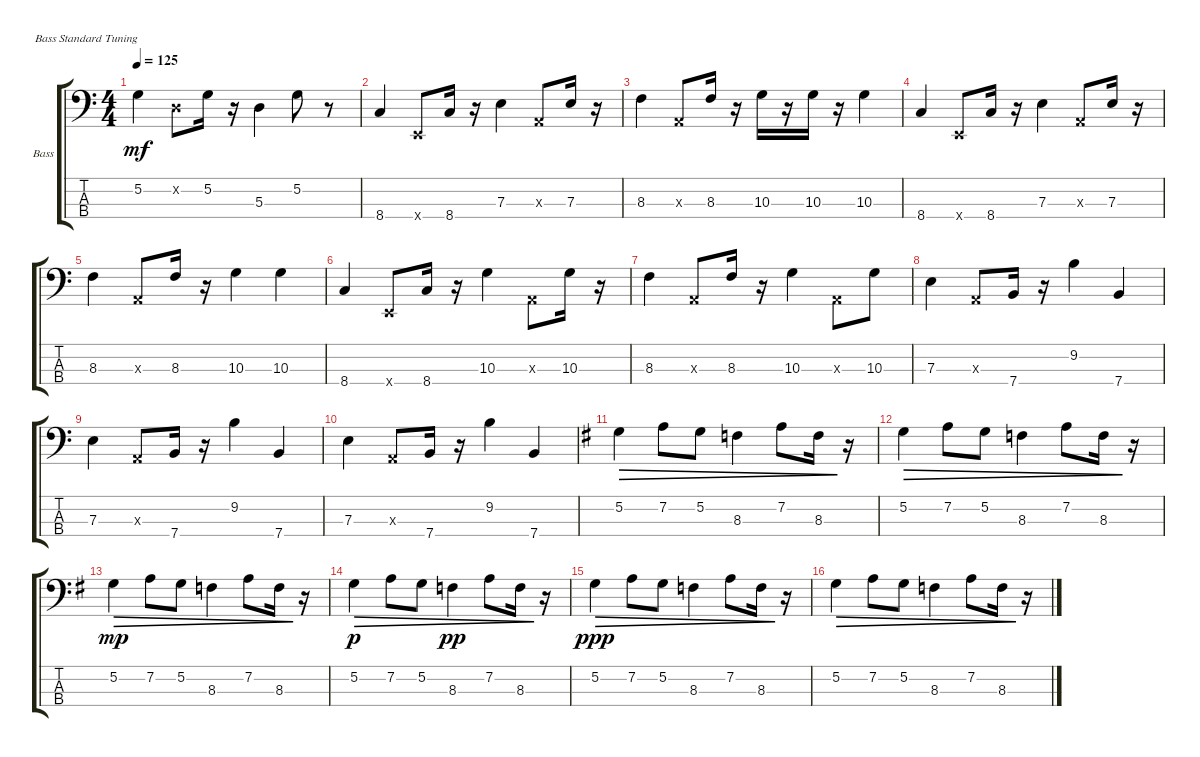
\defaultSystemsLayout 4
\bracketExtendMode groupsimilarinstruments
\firstSystemTrackNameOrientation horizontal
\otherSystemsTrackNameOrientation horizontal
\track ("Bass" "Bass") {instrument electricbassfinger}
\staff {score tabs}
\tuning (G2 D2 A1 E1)
\ts (4 4)
\tempo 125
\clef f4
\scale
0.333333
\ks c
5.2.4{dy mf} 0.2{x}.8 5.2.16 r.16 5.3.4 5.2.8 r.8 |
\scale
0.333333 8.4.4 0.4{x}.8 8.4.16 r.16 7.3.4 0.3{x}.8 7.3.16 r.16 |
\scale
0.333333 8.3.4 0.3{x}.8 8.3.16 r.16 10.3.16 r.16 10.3.16 r.16 10.3.4 |
\scale
0.333333 8.4.4 0.4{x}.8 8.4.16 r.16 7.3.4 0.3{x}.8 7.3.16 r.16 |
\scale
0.333333 8.3.4 0.3{x}.8 8.3.16 r.16 10.3.4 10.3.4 |
\scale
0.333333 8.4.4 0.4{x}.8 8.4.16 r.16 10.3.4 0.3{x}.8 10.3.16 r.16 |
\scale
0.333333 8.3.4 0.3{x}.8 8.3.16 r.16 10.3.4 0.3{x}.8 10.3.8 |
\scale
0.333333 7.3.4 0.3{x}.8 7.4.16 r.16 9.2.4 7.4.4 |
\scale
0.333333 7.3.4 0.3{x}.8 7.4.16 r.16 9.2.4 7.4.4 |
\scale
0.333333 7.3.4 0.3{x}.8 7.4.16 r.16 9.2.4 7.4.4 |
\scale
0.333333
\ks g
5.2.4{dec} 7.2.8{dec} 5.2.8{dec} 8.3.4{dec} 7.2.8{dec} 8.3.16{dec} r.16 |
\scale
0.333333 5.2.4{dec} 7.2.8{dec} 5.2.8{dec} 8.3.4{dec} 7.2.8{dec} 8.3.16{dec} r.16 |
\scale
0.333333 5.2.4{dec dy mp} 7.2.8{dec} 5.2.8{dec} 8.3.4{dec} 7.2.8{dec} 8.3.16{dec} r.16 |
\scale
0.333333 5.2.4{dec dy p} 7.2.8{dec} 5.2.8{dec} 8.3.4{dec dy pp} 7.2.8{dec} 8.3.16{dec} r.16 |
\scale
0.333333 5.2.4{dec dy ppp} 7.2.8{dec} 5.2.8{dec} 8.3.4{dec} 7.2.8{dec} 8.3.16{dec} r.16 |
5.2.4{dec} 7.2.8{dec} 5.2.8{dec} 8.3.4{dec} 7.2.8{dec} 8.3.16{dec} r.16
